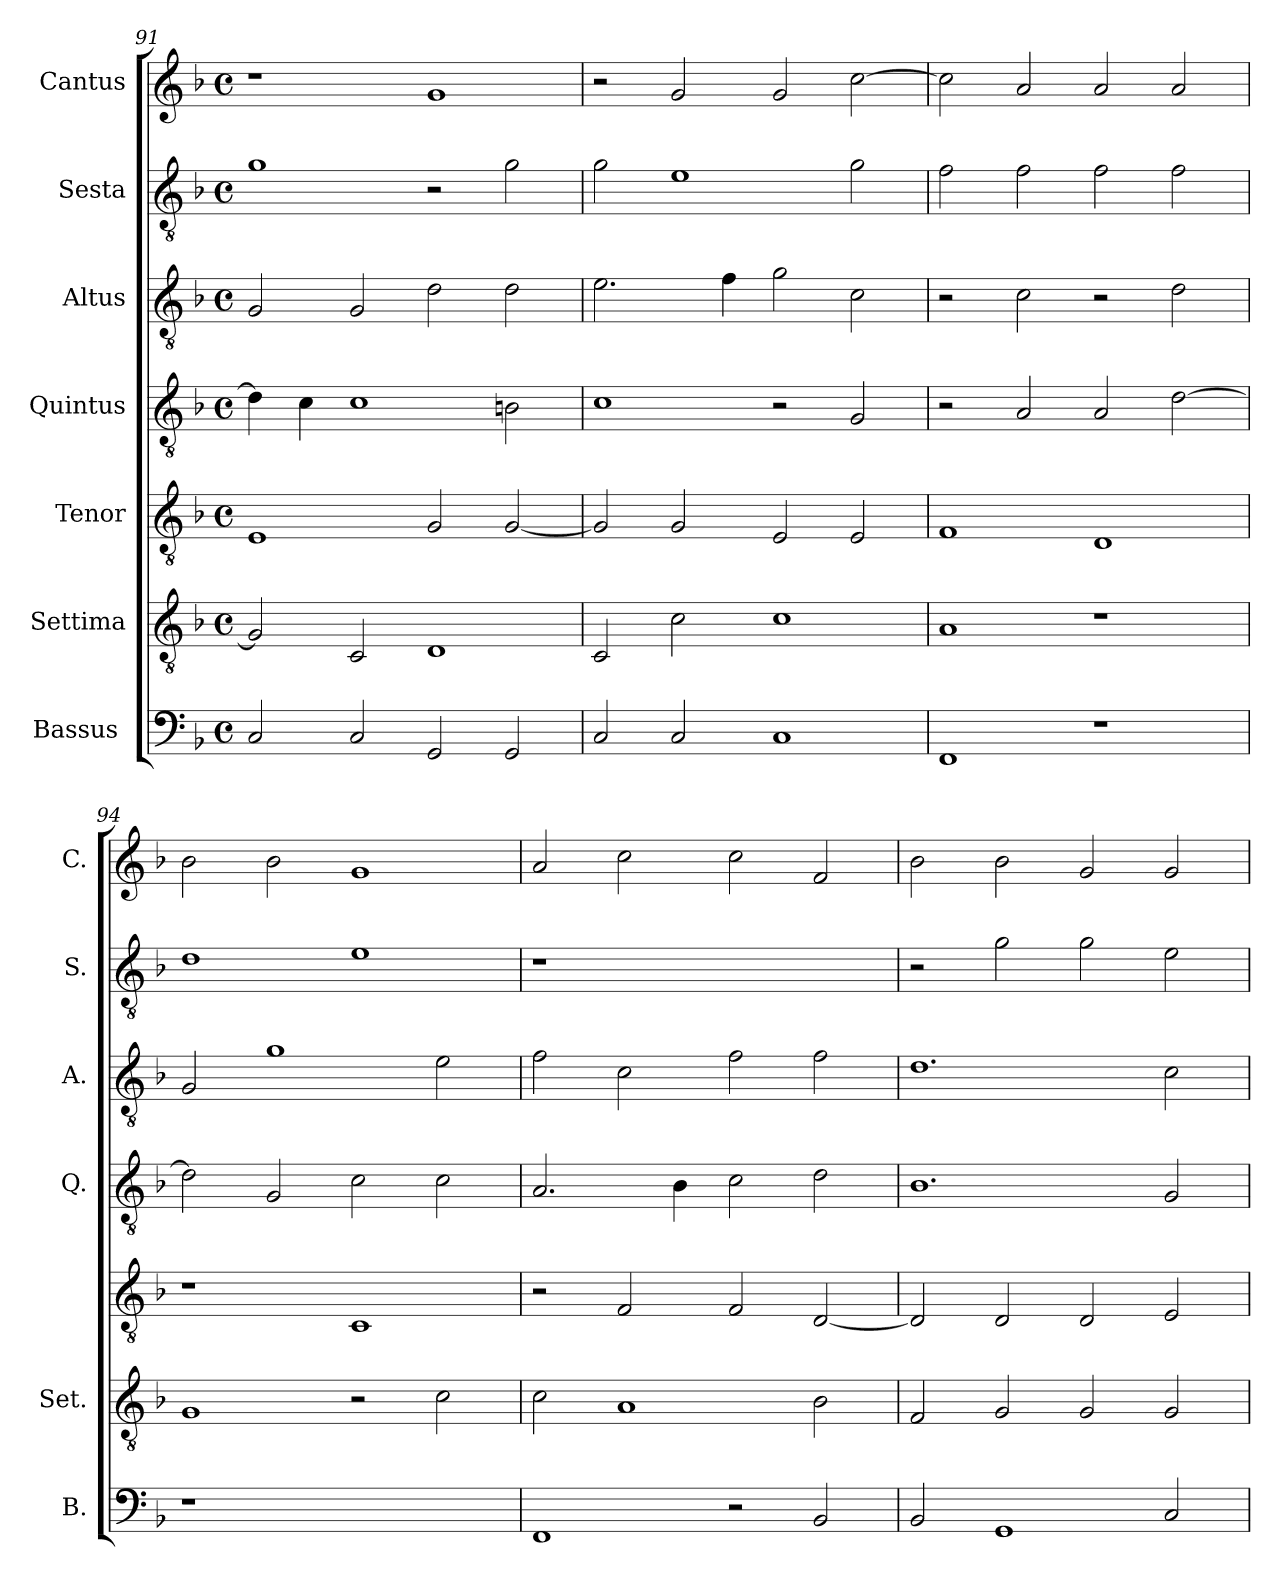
**kern	**kern	**kern	**kern	**kern	**kern	**kern
*part7	*part6	*part5	*part4	*part3	*part2	*part1
*staff7	*staff6	*staff5	*staff4	*staff3	*staff2	*staff1
*I"Bassus 	*I"Settima	*I"Tenor	*I"Quintus	*I"Altus	*I"Sesta	*I"Cantus
*I'B.	*I'Set.	*	*I'Q.	*I'A.	*I'S.	*I'C.
!!LO:PB:g=z
*clefF4	*clefGv2	*clefGv2	*clefGv2	*clefGv2	*clefGv2	*clefG2
*k[b-]	*k[b-]	*k[b-]	*k[b-]	*k[b-]	*k[b-]	*k[b-]
*F:	*F:	*F:	*F:	*F:	*F:	*F:
*M4/4	*M4/4	*M4/4	*M4/4	*M4/4	*M4/4	*M4/4
*met(c)	*met(c)	*met(c)	*met(c)	*met(c)	*met(c)	*met(c)
=91	=91	=91	=91	=91	=91	=91
2C/	2G/]	1E	4d\]	2G/	1g	1r
.	.	.	4c\	.	.	.
2C/	2C/	.	1c	2G/	.	.
2GG/	1D	2G/	.	2d\	2r	1g
2GG/	.	[2G/	2Bn\	2d\	2g\	.
=92	=92	=92	=92	=92	=92	=92
2C/	2C/	2G/]	1c	2.e\	2g\	2r
2C/	2c\	2G/	.	.	1e	2g/
.	.	.	.	4f\	.	.
1C	1c	2E/	2r	2g\	.	2g/
.	.	2E/	2G/	2c\	2g\	[2cc\
=93	=93	=93	=93	=93	=93	=93
1FF	1A	1F	2r	2r	2f\	2cc\]
.	.	.	2A/	2c\	2f\	2a/
1r	1r	1D	2A/	2r	2f\	2a/
.	.	.	[2d\	2d\	2f\	2a/
=94	=94	=94	=94	=94	=94	=94
1r	1G	1r	2d\]	2G/	1d	2b-\
.	.	.	2G/	1g	.	2b-\
1ryy	2r	1C	2c\	.	1e	1g
.	2c\	.	2c\	2e\	.	.
=95	=95	=95	=95	=95	=95	=95
1FF	2c\	2r	2.A/	2f\	1r	2a/
.	1A	2F/	.	2c\	.	2cc\
.	.	.	4B-\	.	.	.
2r	.	2F/	2c\	2f\	1ryy	2cc\
2BB-/	2B-\	[2D/	2d\	2f\	.	2f/
!!LO:LB:g=z
=96	=96	=96	=96	=96	=96	=96
2BB-/	2F/	2D/]	1.B-	1.d	2r	2b-\
1GG	2G/	2D/	.	.	2g\	2b-\
.	2G/	2D/	.	.	2g\	2g/
2C/	2G/	2E/	2G/	2c\	2e\	2g/
=	=	=	=	=	=	=
*-	*-	*-	*-	*-	*-	*-
